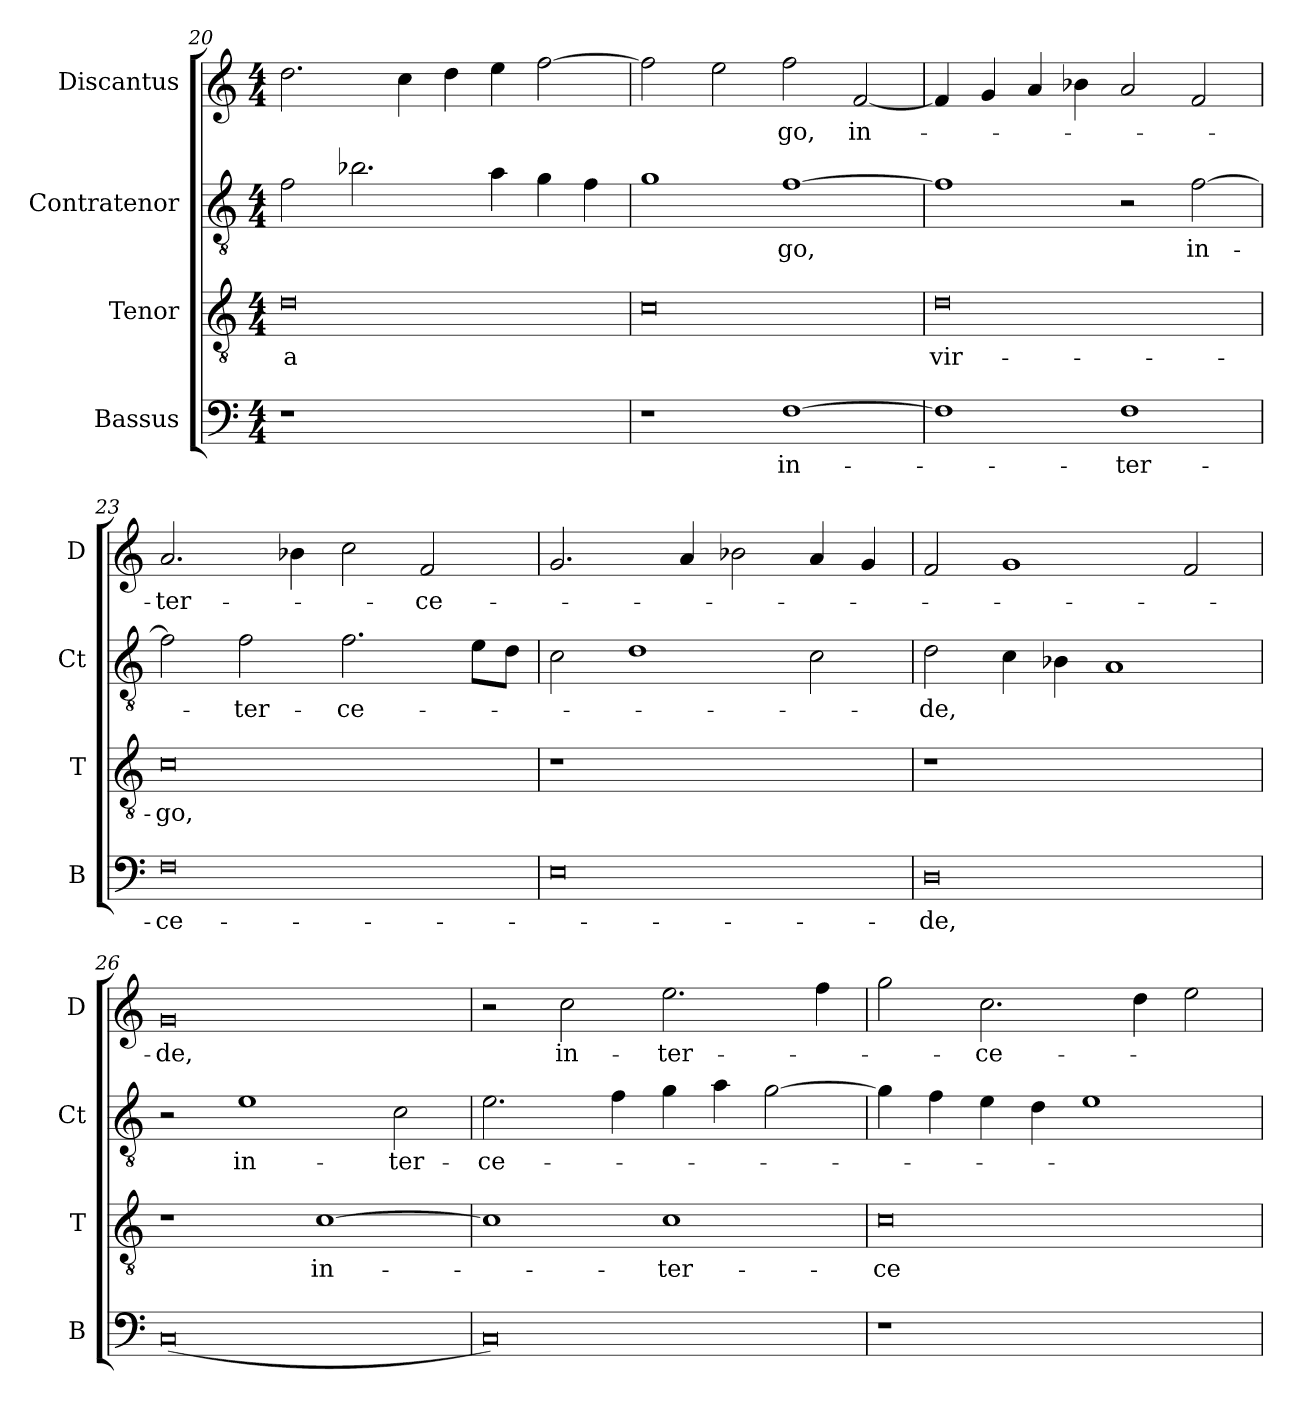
**kern	**text	**kern	**text	**kern	**text	**kern	**text
*part4	*part4	*part3	*part3	*part2	*part2	*part1	*part1
*staff4	*staff4	*staff3	*staff3	*staff2	*staff2	*staff1	*staff1
*I"Bassus	*	*I"Tenor	*	*I"Contratenor	*	*I"Discantus	*
*I'B	*	*I'T	*	*I'Ct	*	*I'D	*
*clefF4	*	*clefGv2	*	*clefGv2	*	*clefG2	*
*k[]	*	*k[]	*	*k[]	*	*k[]	*
*M4/4	*	*M4/4	*	*M4/4	*	*M4/4	*
=20	=20	=20	=20	=20	=20	=20	=20
!LO:N:vis=1	!	!	!	!	!	!	!
0r	.	0di	-a	2fi\	.	2.ddi\	.
.	.	.	.	2.b-i\	.	.	.
.	.	.	.	.	.	4cci\	.
.	.	.	.	.	.	4ddi\	.
.	.	.	.	4ai\	.	4eei\	.
.	.	.	.	4gi\	.	[2ffi\	.
.	.	.	.	4fi\	.	.	.
=21	=21	=21	=21	=21	=21	=21	=21
1r	.	0ci	.	1gi	.	2ffi\]	.
.	.	.	.	.	.	2eei\	.
[1Fi	in-	.	.	[1fi	-go,	2ffi\	-go,
.	.	.	.	.	.	[2fi/	in-
!!LO:PB:g=z
=22	=22	=22	=22	=22	=22	=22	=22
1Fi]	.	0di	vir-	1fi]	.	4fi/]	.
.	.	.	.	.	.	4gi/	.
.	.	.	.	.	.	4ai/	.
.	.	.	.	.	.	4b-i\	.
1Fi	-ter-	.	.	2r	.	2ai/	.
.	.	.	.	[2fi\	in-	2fi/	.
=23	=23	=23	=23	=23	=23	=23	=23
0Fi	-ce-	0ci	-go,	2fi\]	.	2.ai/	-ter-
.	.	.	.	2fi\	-ter-	.	.
.	.	.	.	.	.	4b-i\	.
.	.	.	.	2.fi\	-ce-	2cci\	.
.	.	.	.	.	.	2fi/	-ce-
.	.	.	.	8ei\L	.	.	.
.	.	.	.	8di\J	.	.	.
=24	=24	=24	=24	=24	=24	=24	=24
!	!	!LO:N:vis=1	!	!	!	!	!
0Ei	.	0r	.	2ci\	.	2.gi/	.
.	.	.	.	1di	.	.	.
.	.	.	.	.	.	4ai/	.
.	.	.	.	.	.	2b-i\	.
.	.	.	.	2ci\	.	4ai/	.
.	.	.	.	.	.	4gi/	.
=25	=25	=25	=25	=25	=25	=25	=25
!	!	!LO:N:vis=1	!	!	!	!	!
0Di	-de,	0r	.	2di\	-de,	2fi/	.
.	.	.	.	4ci\	.	1gi	.
.	.	.	.	4B-i\	.	.	.
.	.	.	.	1Ai	.	.	.
.	.	.	.	.	.	2fi/	.
=26	=26	=26	=26	=26	=26	=26	=26
(<0Ci	.	1r	.	2r	.	0gi	-de,
.	.	.	.	1ei	in-	.	.
.	.	[1ci	in-	.	.	.	.
.	.	.	.	2ci\	-ter-	.	.
=27	=27	=27	=27	=27	=27	=27	=27
0Ci)	.	1ci]	.	2.ei\	-ce-	2r	.
.	.	.	.	.	.	2cci\	in-
.	.	.	.	4fi\	.	.	.
.	.	1ci	-ter-	4gi\	.	2.eei\	-ter-
.	.	.	.	4ai\	.	.	.
.	.	.	.	[2gi\	.	.	.
.	.	.	.	.	.	4ffi\	.
=28	=28	=28	=28	=28	=28	=28	=28
!LO:N:vis=1	!	!	!	!	!	!	!
0r	.	0ci	-ce-	4gi\]	.	2ggi\	.
.	.	.	.	4fi\	.	.	.
.	.	.	.	4ei\	.	2.cci\	-ce-
.	.	.	.	4di\	.	.	.
.	.	.	.	1ei	.	.	.
.	.	.	.	.	.	4ddi\	.
.	.	.	.	.	.	2eei\	.
=	=	=	=	=	=	=	=
*-	*-	*-	*-	*-	*-	*-	*-
